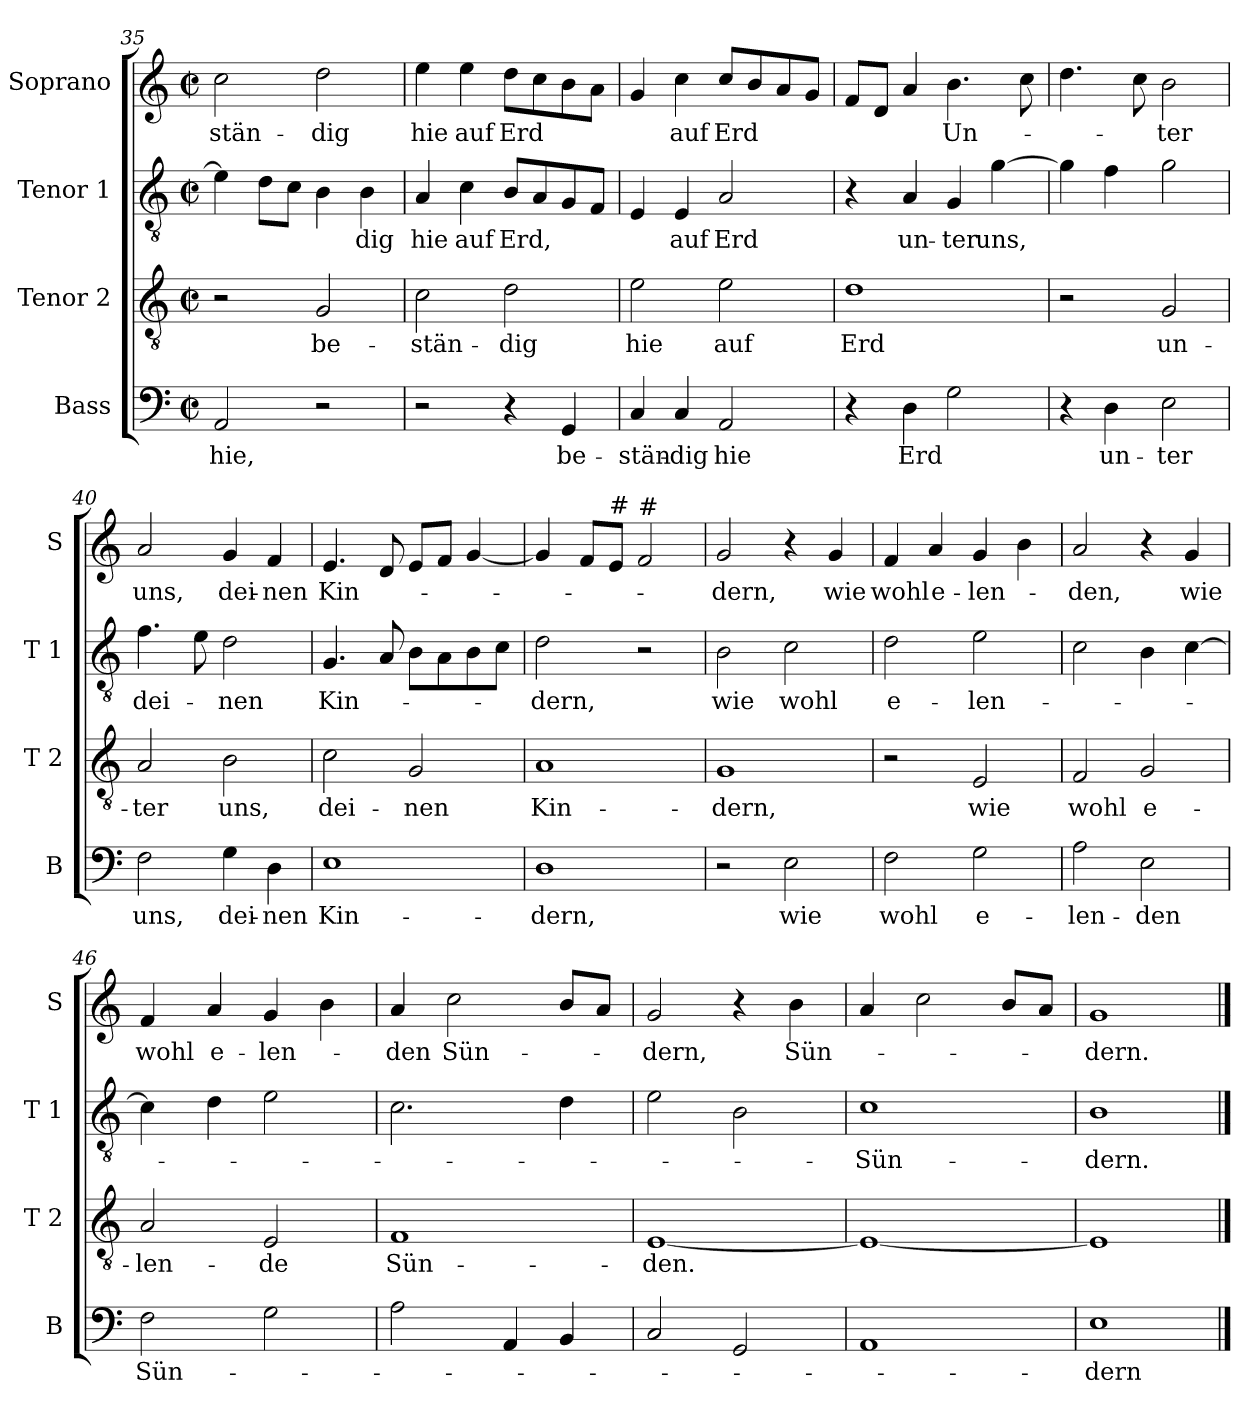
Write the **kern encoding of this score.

**kern	**text	**kern	**text	**kern	**text	**kern	**text
*part4	*part4	*part3	*part3	*part2	*part2	*part1	*part1
*staff4	*staff4	*staff3	*staff3	*staff2	*staff2	*staff1	*staff1
*I"Bass	*	*I"Tenor 2	*	*I"Tenor 1	*	*I"Soprano	*
*I'B	*	*I'T 2	*	*I'T 1	*	*I'S	*
*clefF4	*	*clefGv2	*	*clefGv2	*	*clefG2	*
*k[]	*	*k[]	*	*k[]	*	*k[]	*
*C:	*	*C:	*	*C:	*	*C:	*
*M2/2	*	*M2/2	*	*M2/2	*	*M2/2	*
*met(c|)	*	*met(c|)	*	*met(c|)	*	*met(c|)	*
=35	=35	=35	=35	=35	=35	=35	=35
!	!LO:LY:b	!	!	!	!	!	!LO:LY:b
2AA/	hie,	2r	.	4e\]	.	2cc\	-stän-
.	.	.	.	8d\L	.	.	.
.	.	.	.	8c\J	.	.	.
!	!	!	!LO:LY:b	!	!	!	!LO:LY:b
2r	.	2G/	be-	4B\	.	2dd\	-dig
!	!	!	!	!	!LO:LY:b	!	!
.	.	.	.	4B\	-dig	.	.
=36	=36	=36	=36	=36	=36	=36	=36
!	!	!	!LO:LY:b	!	!LO:LY:b	!	!LO:LY:b
2r	.	2c\	-stän-	4A/	hie	4ee\	hie
!	!	!	!	!	!LO:LY:b	!	!LO:LY:b
.	.	.	.	4c\	auf	4ee\	auf
!	!	!	!LO:LY:b	!	!LO:LY:b	!	!LO:LY:b
4r	.	2d\	-dig	8B/L	Erd,	8dd\L	Erd
.	.	.	.	8A/	.	8cc\	.
!	!LO:LY:b	!	!	!	!	!	!
4GG/	be-	.	.	8G/	.	8b\	.
.	.	.	.	8F/J	.	8a\J	.
!!LO:LB:g=z
=37	=37	=37	=37	=37	=37	=37	=37
!	!LO:LY:b	!	!LO:LY:b	!	!	!	!
4C/	-stän-	2e\	hie	4E/	.	4g/	.
!	!LO:LY:b	!	!	!	!LO:LY:b	!	!LO:LY:b
4C/	-dig	.	.	4E/	auf	4cc\	auf
!	!LO:LY:b	!	!LO:LY:b	!	!LO:LY:b	!	!LO:LY:b
2AA/	hie	2e\	auf	2A/	Erd	8cc/L	Erd
.	.	.	.	.	.	8b/	.
.	.	.	.	.	.	8a/	.
.	.	.	.	.	.	8g/J	.
=38	=38	=38	=38	=38	=38	=38	=38
!	!LO:LY:b	!	!LO:LY:b	!	!	!	!
4r	auf	1d	Erd	4r	.	8f/L	.
.	.	.	.	.	.	8d/J	.
!	!LO:LY:b	!	!	!	!LO:LY:b	!	!
4D\	Erd	.	.	4A/	un-	4a/	.
!	!	!	!	!	!LO:LY:b	!	!LO:LY:b
2G\	.	.	.	4G/	-ter	4.b\	Un-
!	!	!	!	!	!LO:LY:b	!	!
.	.	.	.	[4g\	uns,	.	.
.	.	.	.	.	.	8cc\	.
=39	=39	=39	=39	=39	=39	=39	=39
4r	.	2r	.	4g\]	.	4.dd\	.
!	!LO:LY:b	!	!	!	!	!	!
4D\	un-	.	.	4f\	.	.	.
.	.	.	.	.	.	8cc\	.
!	!LO:LY:b	!	!LO:LY:b	!	!	!	!LO:LY:b
2E\	-ter	2G/	un-	2g\	.	2b\	-ter
=40	=40	=40	=40	=40	=40	=40	=40
!	!LO:LY:b	!	!LO:LY:b	!	!LO:LY:b	!	!LO:LY:b
2F\	uns,	2A/	-ter	4.f\	dei-	2a/	uns,
.	.	.	.	8e\	.	.	.
!	!LO:LY:b	!	!LO:LY:b	!	!LO:LY:b	!	!LO:LY:b
4G\	dei-	2B\	uns,	2d\	-nen	4g/	dei-
!	!LO:LY:b	!	!	!	!	!	!LO:LY:b
4D\	-nen	.	.	.	.	4f/	-nen
=41	=41	=41	=41	=41	=41	=41	=41
!	!LO:LY:b	!	!LO:LY:b	!	!LO:LY:b	!	!LO:LY:b
1E	Kin-	2c\	dei-	4.G/	Kin-	4.e/	Kin-
.	.	.	.	8A/	.	8d/	.
!	!	!	!LO:LY:b	!	!	!	!
.	.	2G/	-nen	8B\L	.	8e/L	.
.	.	.	.	8A\	.	8f/J	.
.	.	.	.	8B\	.	[4g/	.
.	.	.	.	8c\J	.	.	.
=42	=42	=42	=42	=42	=42	=42	=42
!	!LO:LY:b	!	!LO:LY:b	!	!LO:LY:b	!	!
1D	-dern,	1A	Kin-	2d\	-dern,	4g/]	.
.	.	.	.	.	.	8f/L	.
!	!	!	!	!	!	!LO:TX:a:t=#	!
.	.	.	.	.	.	8e/J	.
!	!	!	!	!	!	!LO:TX:a:t=#	!
.	.	.	.	2r	.	2f/	.
=43	=43	=43	=43	=43	=43	=43	=43
!	!	!	!LO:LY:b	!	!LO:LY:b	!	!LO:LY:b
2r	.	1G	-dern,	2B\	wie	2g/	-dern,
!	!LO:LY:b	!	!	!	!LO:LY:b	!	!
2E\	wie	.	.	2c\	wohl	4r	.
!	!	!	!	!	!	!	!LO:LY:b
.	.	.	.	.	.	4g/	wie
!!LO:LB:g=z
=44	=44	=44	=44	=44	=44	=44	=44
!	!LO:LY:b	!	!	!	!LO:LY:b	!	!LO:LY:b
2F\	wohl	2r	.	2d\	e-	4f/	wohl
!	!	!	!	!	!	!	!LO:LY:b
.	.	.	.	.	.	4a/	e-
!	!LO:LY:b	!	!LO:LY:b	!	!LO:LY:b	!	!LO:LY:b
2G\	e-	2E/	wie	2e\	-len-	4g/	-len-
.	.	.	.	.	.	4b\	.
=45	=45	=45	=45	=45	=45	=45	=45
!	!LO:LY:b	!	!LO:LY:b	!	!	!	!LO:LY:b
2A\	-len-	2F/	wohl	2c\	.	2a/	-den,
!	!LO:LY:b	!	!LO:LY:b	!	!	!	!
2E\	-den	2G/	e-	4B\	.	4r	.
!	!	!	!	!	!	!	!LO:LY:b
.	.	.	.	[4c\	.	4g/	wie
=46	=46	=46	=46	=46	=46	=46	=46
!	!LO:LY:b	!	!LO:LY:b	!	!	!	!LO:LY:b
2F\	Sün-	2A/	-len-	4c\]	.	4f/	wohl
!	!	!	!	!	!	!	!LO:LY:b
.	.	.	.	4d\	.	4a/	e-
!	!	!	!LO:LY:b	!	!	!	!LO:LY:b
2G\	.	2E/	-de	2e\	.	4g/	-len-
.	.	.	.	.	.	4b\	.
=47	=47	=47	=47	=47	=47	=47	=47
!	!	!	!LO:LY:b	!	!	!	!LO:LY:b
2A\	.	1F	Sün-	2.c\	.	4a/	-den
!	!	!	!	!	!	!	!LO:LY:b
.	.	.	.	.	.	2cc\	Sün-
4AA/	.	.	.	.	.	.	.
4BB/	.	.	.	4d\	.	8b/L	.
.	.	.	.	.	.	8a/J	.
=48	=48	=48	=48	=48	=48	=48	=48
!	!	!	!LO:LY:b	!	!	!	!LO:LY:b
2C/	.	[1E	-den.	2e\	.	2g/	-dern,
2GG/	.	.	.	2B\	.	4r	.
!	!	!	!	!	!	!	!LO:LY:b
.	.	.	.	.	.	4b\	Sün-
=49	=49	=49	=49	=49	=49	=49	=49
!	!	!	!	!	!LO:LY:b	!	!
1AA	.	1E_	.	1c	-Sün-	4a/	.
.	.	.	.	.	.	2cc\	.
.	.	.	.	.	.	8b/L	.
.	.	.	.	.	.	8a/J	.
=50	=50	=50	=50	=50	=50	=50	=50
!	!LO:LY:b	!	!	!	!LO:LY:b	!	!LO:LY:b
1E	-dern	1E]	.	1B	-dern.	1g	-dern.
==	==	==	==	==	==	==	==
*-	*-	*-	*-	*-	*-	*-	*-
